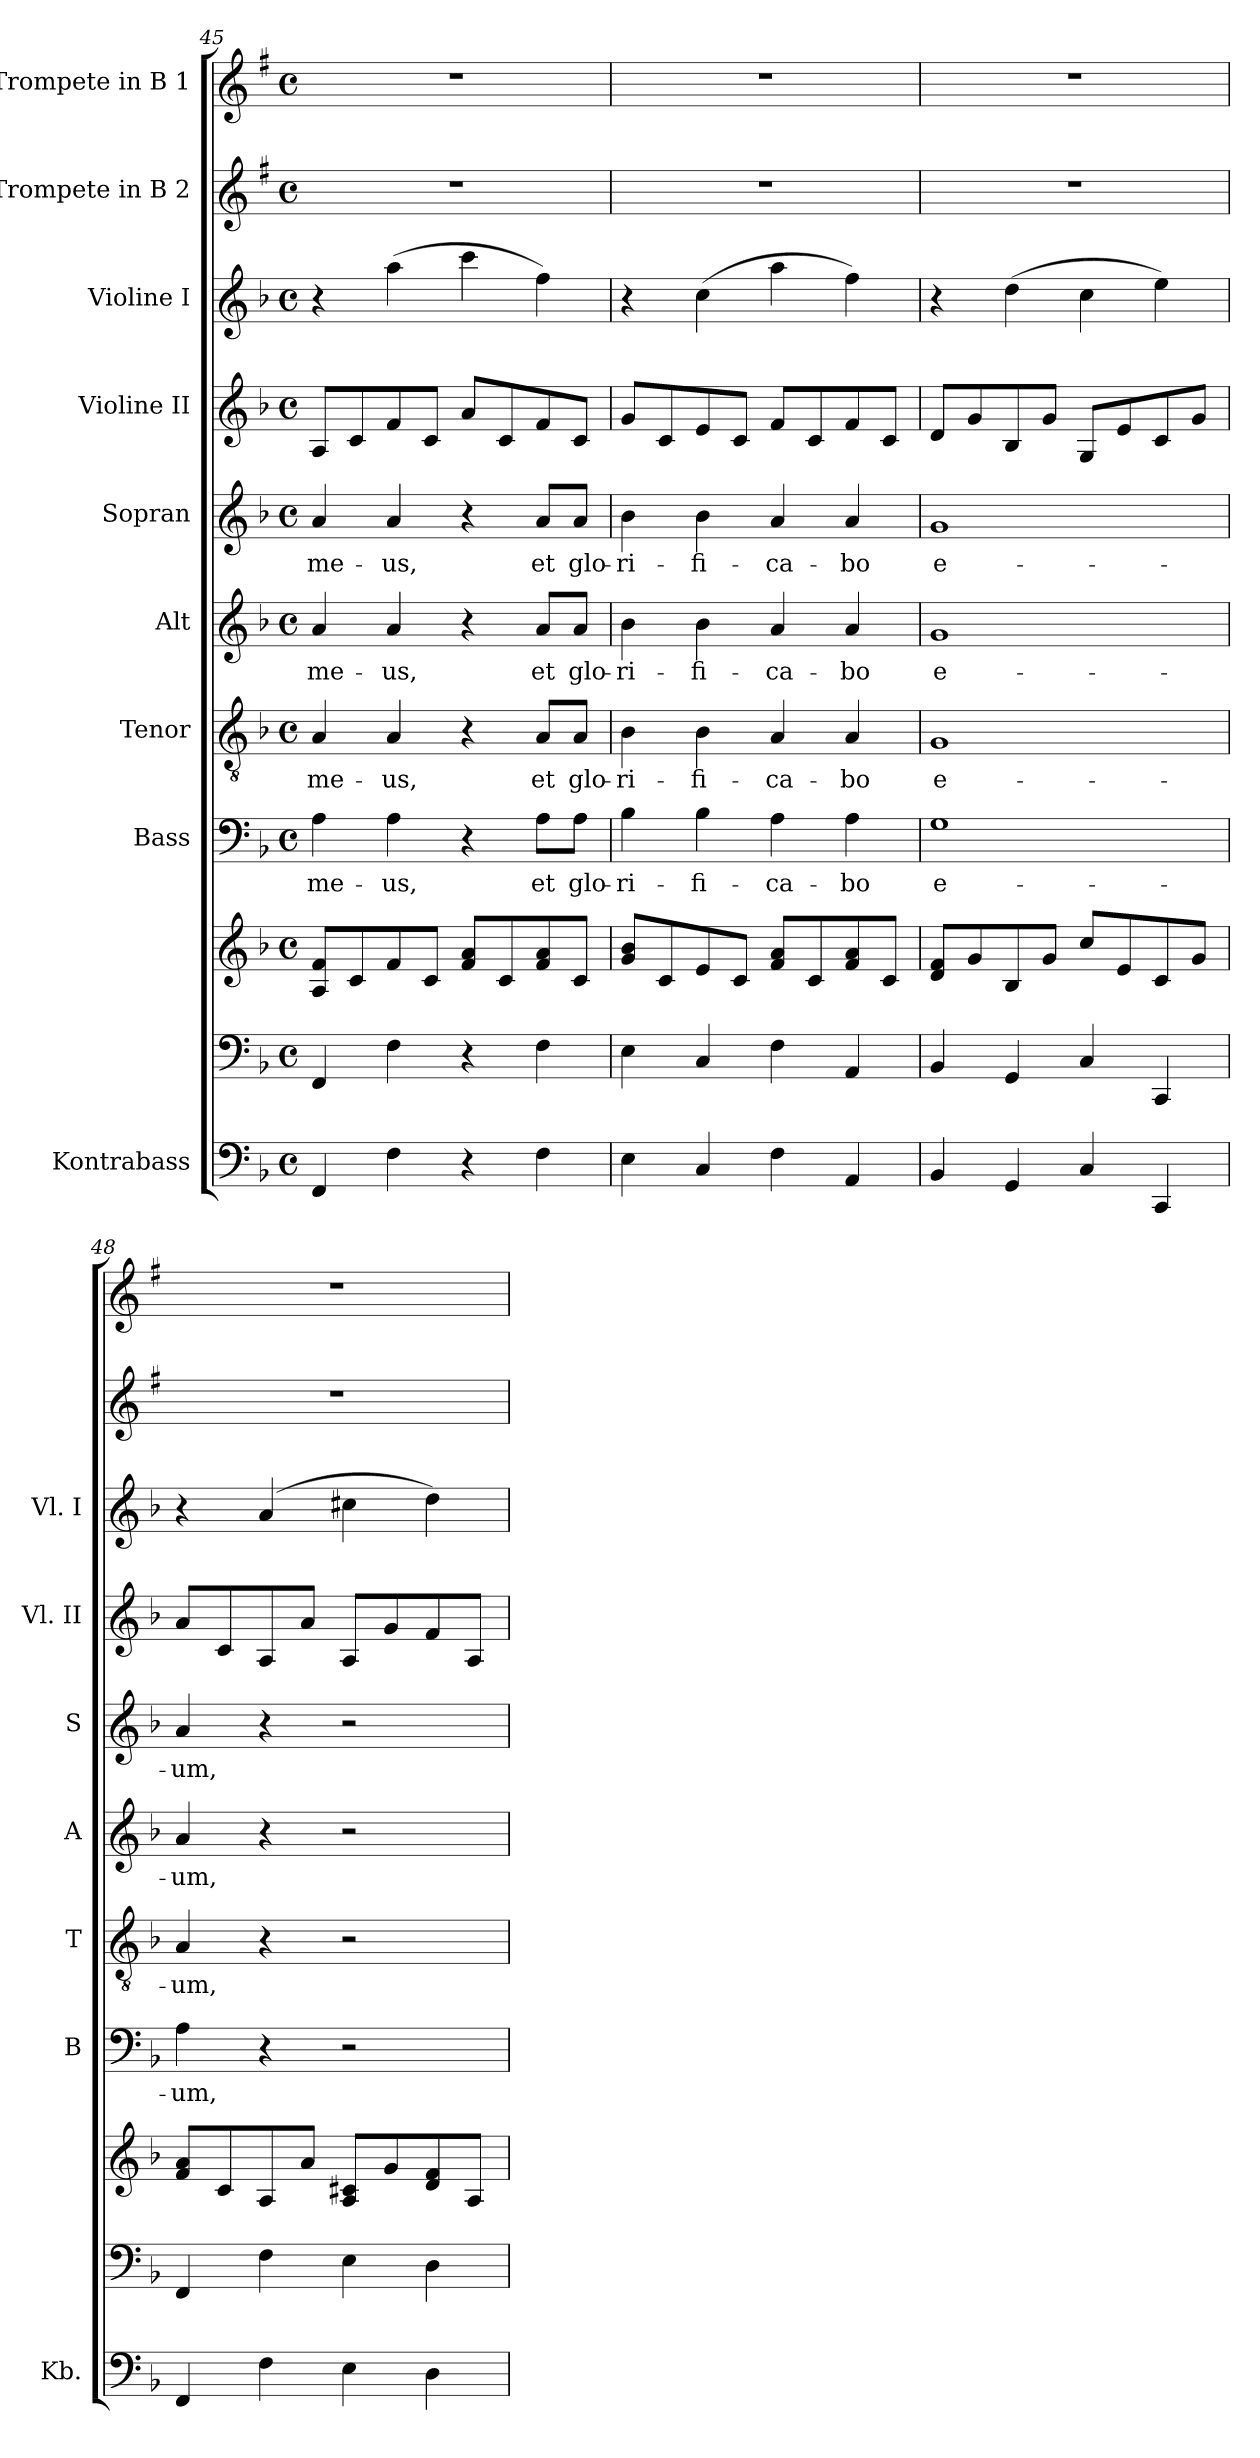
**kern	**kern	**kern	**kern	**text	**kern	**text	**kern	**text	**kern	**text	**kern	**kern	**kern	**kern
*part10	*part9	*part9	*part8	*part8	*part7	*part7	*part6	*part6	*part5	*part5	*part4	*part3	*part2	*part1
*staff11	*staff10	*staff9	*staff8	*staff8	*staff7	*staff7	*staff6	*staff6	*staff5	*staff5	*staff4	*staff3	*staff2	*staff1
*I"Kontrabass	*	*	*I"Bass	*	*I"Tenor	*	*I"Alt	*	*I"Sopran	*	*I"Violine II	*I"Violine I	*I"Trompete in B 2	*I"Trompete in B 1
*I'Kb.	*	*	*I'B	*	*I'T	*	*I'A	*	*I'S	*	*I'Vl. II	*I'Vl. I	*	*
*clefF4	*clefF4	*clefG2	*clefF4	*	*clefGv2	*	*clefG2	*	*clefG2	*	*clefG2	*clefG2	*clefG2	*clefG2
*ITrd7c12	*	*	*	*	*	*	*	*	*	*	*	*	*ITrd1c2	*ITrd1c2
*k[b-]	*k[b-]	*k[b-]	*k[b-]	*	*k[b-]	*	*k[b-]	*	*k[b-]	*	*k[b-]	*k[b-]	*k[b-]	*k[b-]
*F:	*F:	*F:	*F:	*	*F:	*	*F:	*	*F:	*	*F:	*F:	*F:	*F:
*M4/4	*M4/4	*M4/4	*M4/4	*	*M4/4	*	*M4/4	*	*M4/4	*	*M4/4	*M4/4	*M4/4	*M4/4
*met(c)	*met(c)	*met(c)	*met(c)	*	*met(c)	*	*met(c)	*	*met(c)	*	*met(c)	*met(c)	*met(c)	*met(c)
=45	=45	=45	=45	=45	=45	=45	=45	=45	=45	=45	=45	=45	=45	=45
!	!	!	!	!LO:LY:b	!	!LO:LY:b	!	!LO:LY:b	!	!LO:LY:b	!	!	!	!
4FFF/	4FF/	8A/ 8f/L	4A\	me-	4A/	me-	4a/	me-	4a/	me-	8A/L	4r	1r	1r
.	.	8c/	.	.	.	.	.	.	.	.	8c/	.	.	.
!	!	!	!	!LO:LY:b	!	!LO:LY:b	!	!LO:LY:b	!	!LO:LY:b	!	!	!	!
4FF\	4F\	8f/	4A\	-us,	4A/	-us,	4a/	-us,	4a/	-us,	8f/	(>4aa\	.	.
.	.	8c/J	.	.	.	.	.	.	.	.	8c/J	.	.	.
4r	4r	8f/ 8a/L	4r	.	4r	.	4r	.	4r	.	8a/L	4ccc\	.	.
.	.	8c/	.	.	.	.	.	.	.	.	8c/	.	.	.
!	!	!	!	!LO:LY:b	!	!LO:LY:b	!	!LO:LY:b	!	!LO:LY:b	!	!	!	!
4FF\	4F\	8f/ 8a/	8A\L	et	8A/L	et	8a/L	et	8a/L	et	8f/	4ff\)	.	.
!	!	!	!	!LO:LY:b	!	!LO:LY:b	!	!LO:LY:b	!	!LO:LY:b	!	!	!	!
.	.	8c/J	8A\J	glo-	8A/J	glo-	8a/J	glo-	8a/J	glo-	8c/J	.	.	.
=46	=46	=46	=46	=46	=46	=46	=46	=46	=46	=46	=46	=46	=46	=46
!	!	!	!	!LO:LY:b	!	!LO:LY:b	!	!LO:LY:b	!	!LO:LY:b	!	!	!	!
4EE\	4E\	8g/ 8b-/L	4B-\	-ri-	4B-\	-ri-	4b-\	-ri-	4b-\	-ri-	8g/L	4r	1r	1r
.	.	8c/	.	.	.	.	.	.	.	.	8c/	.	.	.
!	!	!	!	!LO:LY:b	!	!LO:LY:b	!	!LO:LY:b	!	!LO:LY:b	!	!	!	!
4CC/	4C/	8e/	4B-\	-fi-	4B-\	-fi-	4b-\	-fi-	4b-\	-fi-	8e/	(>4cc\	.	.
.	.	8c/J	.	.	.	.	.	.	.	.	8c/J	.	.	.
!	!	!	!	!LO:LY:b	!	!LO:LY:b	!	!LO:LY:b	!	!LO:LY:b	!	!	!	!
4FF\	4F\	8f/ 8a/L	4A\	-ca-	4A/	-ca-	4a/	-ca-	4a/	-ca-	8f/L	4aa\	.	.
.	.	8c/	.	.	.	.	.	.	.	.	8c/	.	.	.
!	!	!	!	!LO:LY:b	!	!LO:LY:b	!	!LO:LY:b	!	!LO:LY:b	!	!	!	!
4AAA/	4AA/	8f/ 8a/	4A\	-bo	4A/	-bo	4a/	-bo	4a/	-bo	8f/	4ff\)	.	.
.	.	8c/J	.	.	.	.	.	.	.	.	8c/J	.	.	.
=47	=47	=47	=47	=47	=47	=47	=47	=47	=47	=47	=47	=47	=47	=47
!	!	!	!	!LO:LY:b	!	!LO:LY:b	!	!LO:LY:b	!	!LO:LY:b	!	!	!	!
4BBB-/	4BB-/	8d/ 8f/L	1G	e-	1G	e-	1g	e-	1g	e-	8d/L	4r	1r	1r
.	.	8g/	.	.	.	.	.	.	.	.	8g/	.	.	.
4GGG/	4GG/	8B-/	.	.	.	.	.	.	.	.	8B-/	(>4dd\	.	.
.	.	8g/J	.	.	.	.	.	.	.	.	8g/J	.	.	.
4CC/	4C/	8cc/L	.	.	.	.	.	.	.	.	8G/L	4cc\	.	.
.	.	8e/	.	.	.	.	.	.	.	.	8e/	.	.	.
4CCC/	4CC/	8c/	.	.	.	.	.	.	.	.	8c/	4ee\)	.	.
.	.	8g/J	.	.	.	.	.	.	.	.	8g/J	.	.	.
=48	=48	=48	=48	=48	=48	=48	=48	=48	=48	=48	=48	=48	=48	=48
!	!	!	!	!LO:LY:b	!	!LO:LY:b	!	!LO:LY:b	!	!LO:LY:b	!	!	!	!
4FFF/	4FF/	8f/ 8a/L	4A\	-um,	4A/	-um,	4a/	-um,	4a/	-um,	8a/L	4r	1r	1r
.	.	8c/	.	.	.	.	.	.	.	.	8c/	.	.	.
4FF\	4F\	8A/	4r	.	4r	.	4r	.	4r	.	8A/	(4a/	.	.
.	.	8a/J	.	.	.	.	.	.	.	.	8a/J	.	.	.
4EE\	4E\	8A/ 8c#X/L	2r	.	2r	.	2r	.	2r	.	8A/L	4cc#X\	.	.
.	.	8g/	.	.	.	.	.	.	.	.	8g/	.	.	.
4DD\	4D\	8d/ 8f/	.	.	.	.	.	.	.	.	8f/	4dd\)	.	.
.	.	8A/J	.	.	.	.	.	.	.	.	8A/J	.	.	.
=	=	=	=	=	=	=	=	=	=	=	=	=	=	=
*-	*-	*-	*-	*-	*-	*-	*-	*-	*-	*-	*-	*-	*-	*-
